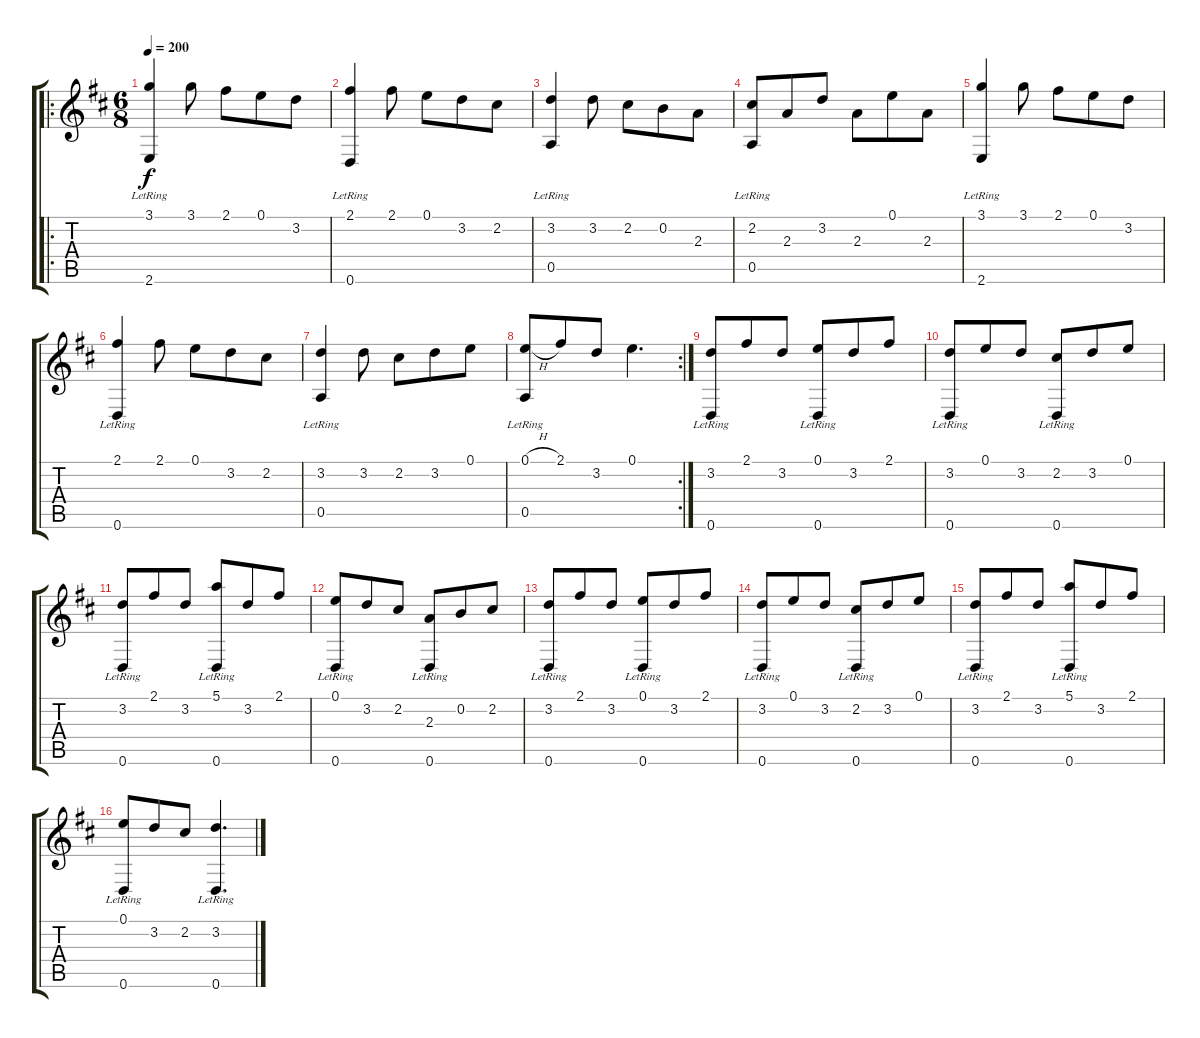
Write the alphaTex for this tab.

\track "" {instrument acousticguitarnylon}
\staff {score tabs}
\tuning (E4 B3 G3 D3 A2 D2) {hide}
\ro
\ts (6 8)
\tempo 200
\clef g2
\ks d
(3.1 2.6{lr}).4{dy f} 3.1.8 2.1.8 0.1.8 3.2.8 |
(2.1 0.6{lr}).4 2.1.8 0.1.8 3.2.8 2.2.8 |
(3.2 0.5{lr}).4 3.2.8 2.2.8 0.2.8 2.3.8 |
(2.2 0.5{lr}).8 2.3.8 3.2.8 2.3.8 0.1.8 2.3.8 |
(3.1 2.6{lr}).4 3.1.8 2.1.8 0.1.8 3.2.8 |
(2.1 0.6{lr}).4 2.1.8 0.1.8 3.2.8 2.2.8 |
(3.2 0.5{lr}).4 3.2.8 2.2.8 3.2.8 0.1.8 |
\rc 2
(0.1{h} 0.5{lr}).8 2.1.8 3.2.8 0.1.4{d} |
(3.2 0.6{lr}).8 2.1.8 3.2.8 (0.1 0.6{lr}).8 3.2.8 2.1.8 |
(3.2 0.6{lr}).8 0.1.8 3.2.8 (2.2 0.6{lr}).8 3.2.8 0.1.8 |
(3.2 0.6{lr}).8 2.1.8 3.2.8 (5.1 0.6{lr}).8 3.2.8 2.1.8 |
(0.1 0.6{lr}).8 3.2.8 2.2.8 (2.3 0.6{lr}).8 0.2.8 2.2.8 |
(3.2 0.6{lr}).8 2.1.8 3.2.8 (0.1 0.6{lr}).8 3.2.8 2.1.8 |
(3.2 0.6{lr}).8 0.1.8 3.2.8 (2.2 0.6{lr}).8 3.2.8 0.1.8 |
(3.2 0.6{lr}).8 2.1.8 3.2.8 (5.1 0.6{lr}).8 3.2.8 2.1.8 |
(0.1 0.6{lr}).8 3.2.8 2.2.8 (3.2 0.6{lr}).4{d}
